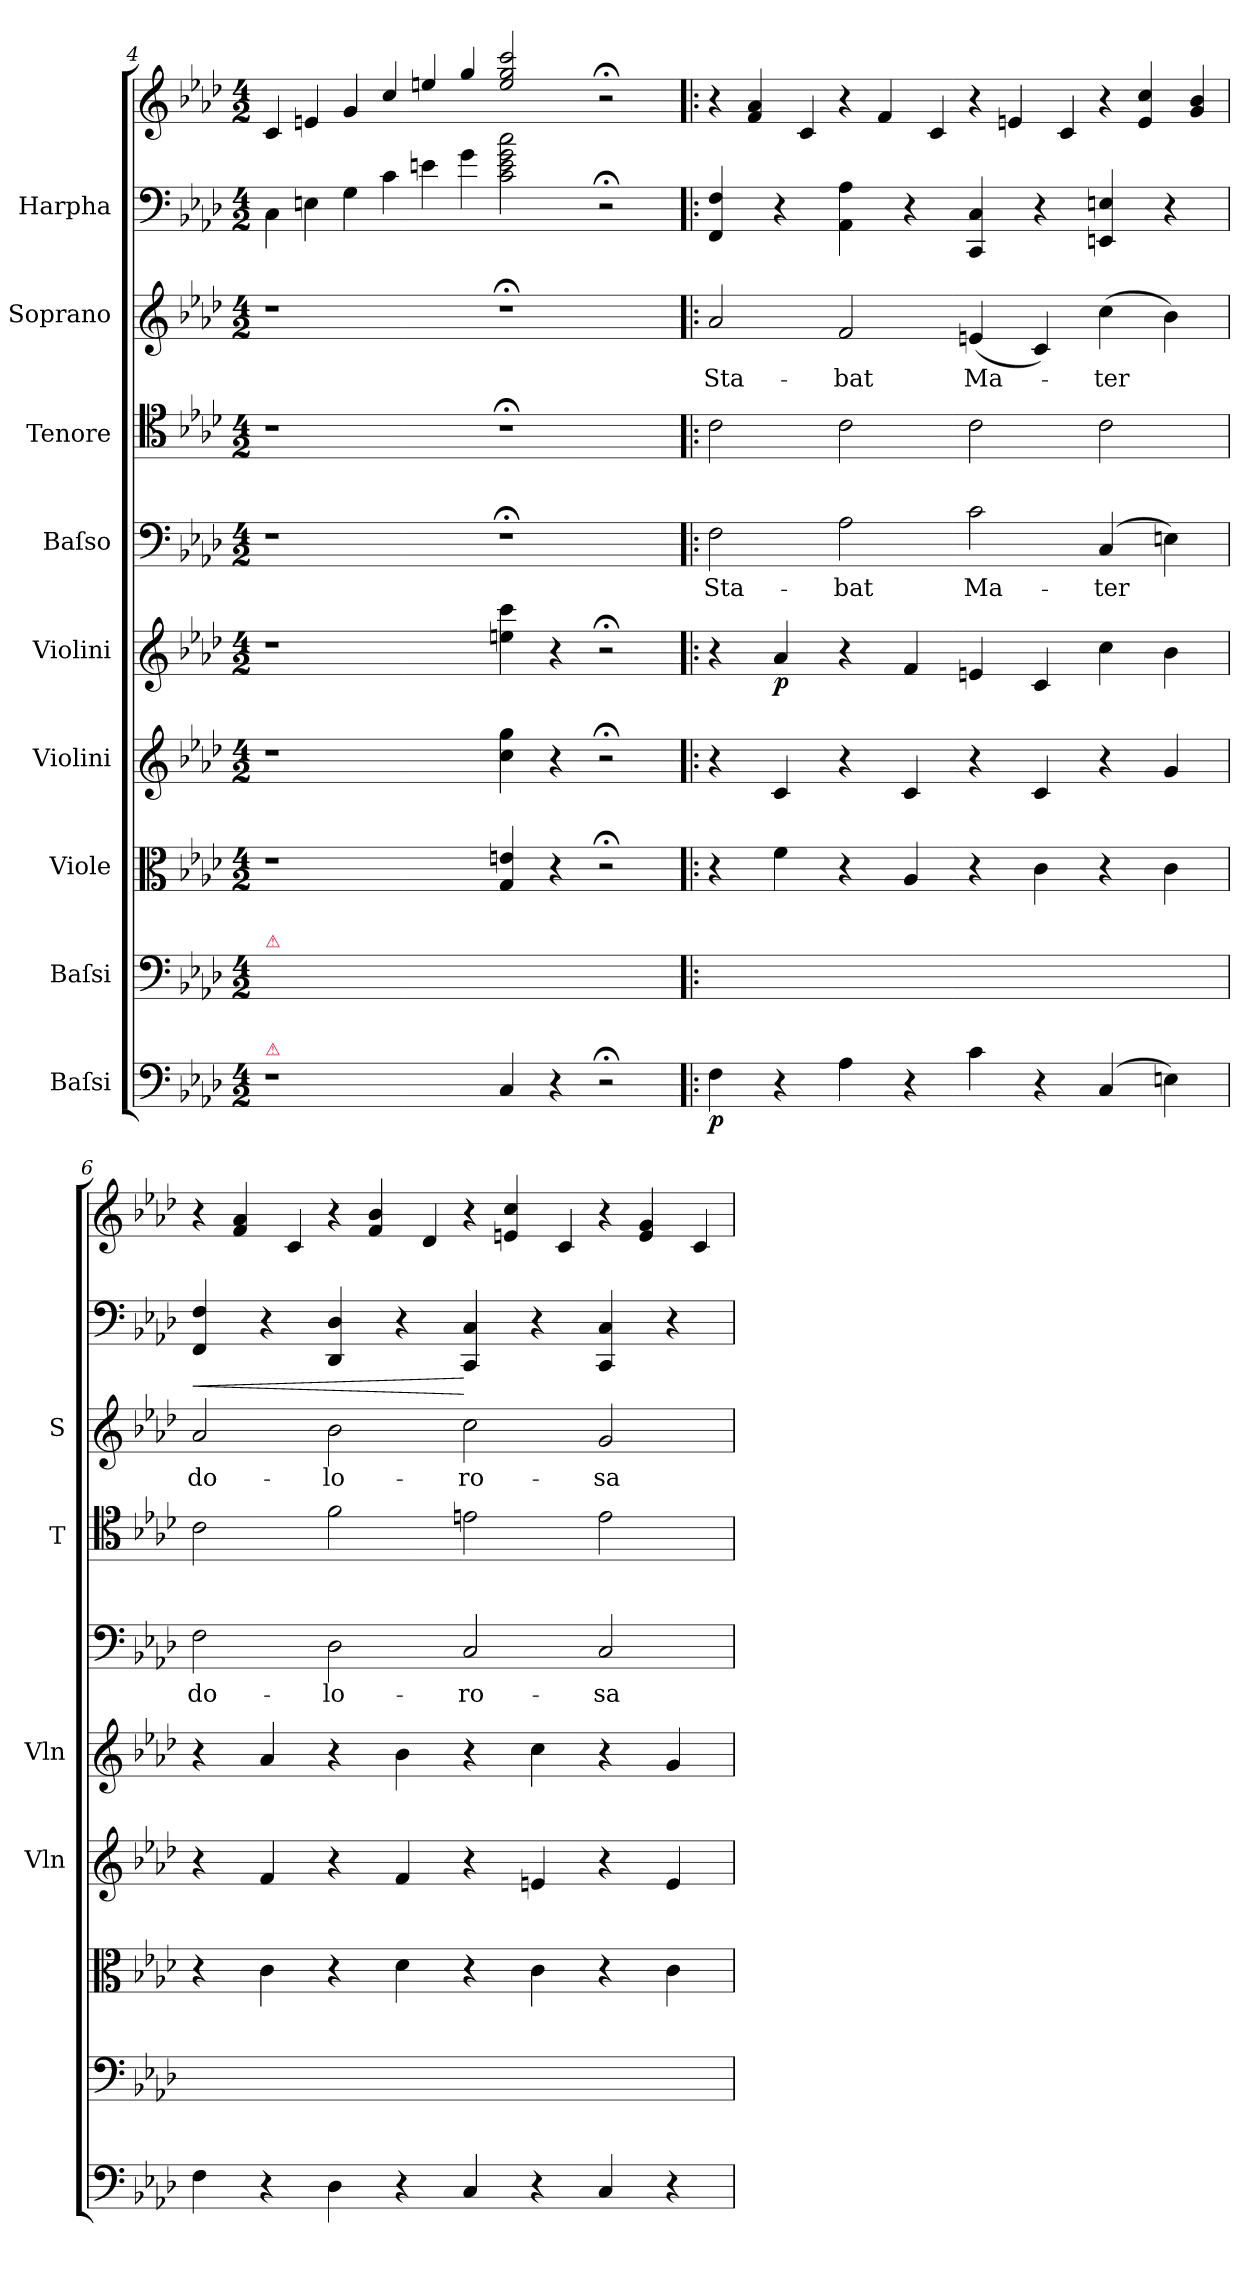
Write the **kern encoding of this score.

**kern	**dynam	**kern	**kern	**kern	**kern	**dynam	**kern	**text	**kern	**kern	**text	**dynam	**kern	**kern
*part9	*part9	*part8	*part7	*part6	*part5	*part5	*part4	*part4	*part3	*part2	*part2	*part2	*part1	*part1
*staff10	*staff10	*staff9	*staff8	*staff7	*staff6	*staff6	*staff5	*staff5	*staff4	*staff3	*staff3	*staff3	*staff2	*staff1
*I"Baſsi	*	*I"Baſsi	*I"Viole	*I"Violini	*I"Violini	*	*I"Baſso	*	*I"Tenore	*I"Soprano	*	*	*I"Harpha	*
*	*	*	*	*I'Vln	*I'Vln	*	*	*	*I'T	*I'S	*	*	*	*
*clefF4	*	*clefF4	*clefC3	*clefG2	*clefG2	*	*clefF4	*	*clefC4	*clefG2	*	*	*clefF4	*clefG2
*k[b-e-a-d-]	*	*k[b-e-a-d-]	*k[b-e-a-d-]	*k[b-e-a-d-]	*k[b-e-a-d-]	*	*k[b-e-a-d-]	*	*k[b-e-a-d-]	*k[b-e-a-d-]	*	*	*k[b-e-a-d-]	*k[b-e-a-d-]
*M4/2	*	*M4/2	*M4/2	*M4/2	*M4/2	*	*M4/2	*	*M4/2	*M4/2	*	*	*M4/2	*M4/2
*	*	*	*	*	*	*	*	*	*	*	*	*	*Xtuplet	*Xtuplet
=4	=4	=4	=4	=4	=4	=4	=4	=4	=4	=4	=4	=4	=4	=4
!	!	!LO:TX:a:color=crimson:t=⚠	!	!	!	!	!	!	!	!	!	!	!	!
!LO:TX:a:color=crimson:t=⚠	!	!	!	!	!	!	!	!	!	!	!	!	!	!
1r	.	1ryy	1r	1r	1r	.	1r	.	1r	1r	.	.	6C\	6c/
.	.	.	.	.	.	.	.	.	.	.	.	.	6En\	6en/
.	.	.	.	.	.	.	.	.	.	.	.	.	6G\	6g/
.	.	.	.	.	.	.	.	.	.	.	.	.	6c\	6cc/
.	.	.	.	.	.	.	.	.	.	.	.	.	6en\	6een/
.	.	.	.	.	.	.	.	.	.	.	.	.	6g\	6gg/
4C/	.	4C/yy	4G/ 4en/	4cc\ 4gg\	4een\ 4ccc\	.	1r;<	.	1r;<	1r;<	.	.	2c\ 2e\ 2g\ 2cc\	2ee/ 2gg/ 2ccc/
4r	.	4ryy	4r	4r	4r	.	.	.	.	.	.	.	.	.
2r;<	.	2ryy	2r;<	2r;<	2r;<	.	.	.	.	.	.	.	2r;<	2r;<
=5!|:	=5!|:	=5!|:	=5!|:	=5!|:	=5!|:	=5!|:	=5!|:	=5!|:	=5!|:	=5!|:	=5!|:	=5!|:	=5!|:	=5!|:
*	*	*	*	*	*	*	*	*	*	*	*	*	*	*MM56
4F\	p	4F\yy	4r	4r	4r	.	2F\	Sta-	2c\	2a-/	Sta-	.	4FF/ 4F/	6r
.	.	.	.	.	.	.	.	.	.	.	.	.	.	6f/ 6a-/
4r	.	4ryy	4f\	4c/	4a-/	p	.	.	.	.	.	.	4r	.
.	.	.	.	.	.	.	.	.	.	.	.	.	.	6c/
4A-\	.	4A-\yy	4r	4r	4r	.	2A-\	-bat	2c\	2f/	-bat	.	4AA-\ 4A-\	6r
.	.	.	.	.	.	.	.	.	.	.	.	.	.	6f/
4r	.	4ryy	4A-/	4c/	4f/	.	.	.	.	.	.	.	4r	.
.	.	.	.	.	.	.	.	.	.	.	.	.	.	6c/
4c\	.	4c\yy	4r	4r	4en/	.	2c\	Ma-	2c\	(4en/	Ma-	.	4CC/ 4C/	6r
.	.	.	.	.	.	.	.	.	.	.	.	.	.	6en/
4r	.	4ryy	4c\	4c/	4c/	.	.	.	.	4c/)	.	.	4r	.
.	.	.	.	.	.	.	.	.	.	.	.	.	.	6c/
(4C/	.	4C/yy	4r	4r	4cc\	.	(4C/	-ter	2c\	(4cc\	-ter	.	4EEn/ 4En/	6r
.	.	.	.	.	.	.	.	.	.	.	.	.	.	6e/ 6cc/
4En\)	.	4En\yy	4c\	4g/	4b-\	.	4En\)	.	.	4b-\)	.	.	4r	.
.	.	.	.	.	.	.	.	.	.	.	.	.	.	6g/ 6b-/
=6	=6	=6	=6	=6	=6	=6	=6	=6	=6	=6	=6	=6	=6	=6
!	!	!	!	!	!	!	!	!	!	!	!	!LO:HP:a	!	!
4F\	.	4F\yy	4r	4r	4r	.	2F\	do-	2c\	2a-/	do-	<	4FF/ 4F/	6r
.	.	.	.	.	.	.	.	.	.	.	.	.	.	6f/ 6a-/
4r	.	4ryy	4c\	4f/	4a-/	.	.	.	.	.	.	.	4r	.
.	.	.	.	.	.	.	.	.	.	.	.	.	.	6c/
4D-\	.	4D-\yy	4r	4r	4r	.	2D-\	-lo-	2f\	2b-\	-lo-	.	4DD-/ 4D-/	6r
.	.	.	.	.	.	.	.	.	.	.	.	.	.	6f/ 6b-/
4r	.	4ryy	4d-\	4f/	4b-\	.	.	.	.	.	.	.	4r	.
.	.	.	.	.	.	.	.	.	.	.	.	.	.	6d-/
4C/	.	4C/yy	4r	4r	4r	.	2C/	-ro-	2en\	2cc\	-ro-	[	4CC/ 4C/	6r
.	.	.	.	.	.	.	.	.	.	.	.	.	.	6en/ 6cc/
4r	.	4ryy	4c\	4en/	4cc\	.	.	.	.	.	.	.	4r	.
.	.	.	.	.	.	.	.	.	.	.	.	.	.	6c/
4C/	.	4C/yy	4r	4r	4r	.	2C/	-sa	2e\	2g/	-sa	.	4CC/ 4C/	6r
.	.	.	.	.	.	.	.	.	.	.	.	.	.	6e/ 6g/
4r	.	4ryy	4c\	4e/	4g/	.	.	.	.	.	.	.	4r	.
.	.	.	.	.	.	.	.	.	.	.	.	.	.	6c/
=	=	=	=	=	=	=	=	=	=	=	=	=	=	=
*-	*-	*-	*-	*-	*-	*-	*-	*-	*-	*-	*-	*-	*-	*-
